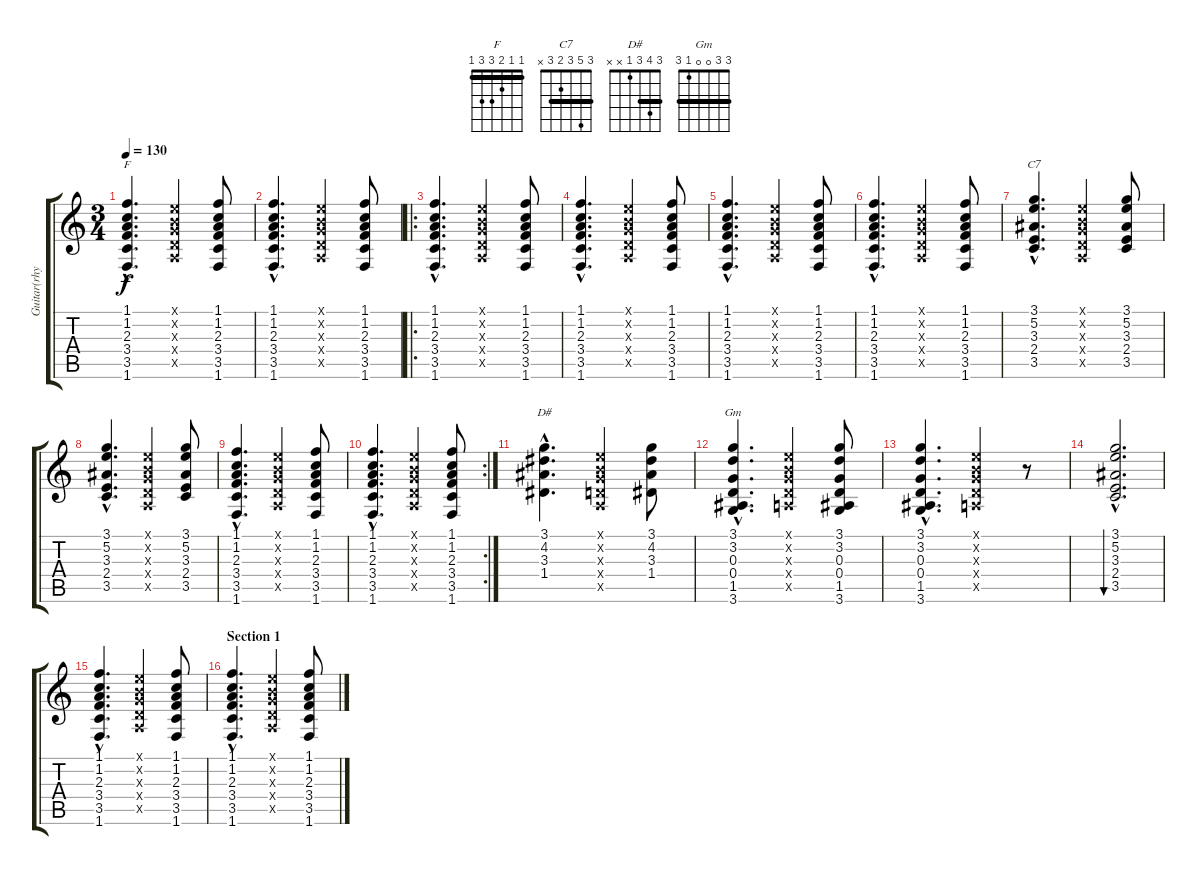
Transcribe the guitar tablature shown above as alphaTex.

\track ("Guitar(rhythm)" "Guitar(rhy") {instrument acousticguitarsteel}
\staff {score tabs}
\tuning (E4 B3 G3 D3 A2 E2) {hide}
\chord ("F" 1 1 2 3 3 1) {barre 1}
\chord ("C7" 3 5 3 2 3 x) {barre 3}
\chord ("D#" 3 4 3 1 x x) {barre 3}
\chord ("Gm" 3 3 0 0 1 3) {barre 3}
\ts (3 4)
\tempo 130
\clef g2
\ks c
(1.1{hac} 1.2{hac} 2.3{hac} 3.4{hac} 3.5{hac} 1.6{hac}).4{d ch "F" dy f} (0.1{x} 0.2{x} 0.3{x} 0.4{x} 0.5{x}).4 (1.1 1.2 2.3 3.4 3.5 1.6).8 |
(1.1{hac} 1.2{hac} 2.3{hac} 3.4{hac} 3.5{hac} 1.6{hac}).4{d} (0.1{x} 0.2{x} 0.3{x} 0.4{x} 0.5{x}).4 (1.1 1.2 2.3 3.4 3.5 1.6).8 |
\ro
(1.1{hac} 1.2{hac} 2.3{hac} 3.4{hac} 3.5{hac} 1.6{hac}).4{d} (0.1{x} 0.2{x} 0.3{x} 0.4{x} 0.5{x}).4 (1.1 1.2 2.3 3.4 3.5 1.6).8 |
(1.1{hac} 1.2{hac} 2.3{hac} 3.4{hac} 3.5{hac} 1.6{hac}).4{d} (0.1{x} 0.2{x} 0.3{x} 0.4{x} 0.5{x}).4 (1.1 1.2 2.3 3.4 3.5 1.6).8 |
(1.1{hac} 1.2{hac} 2.3{hac} 3.4{hac} 3.5{hac} 1.6{hac}).4{d} (0.1{x} 0.2{x} 0.3{x} 0.4{x} 0.5{x}).4 (1.1 1.2 2.3 3.4 3.5 1.6).8 |
(1.1{hac} 1.2{hac} 2.3{hac} 3.4{hac} 3.5{hac} 1.6{hac}).4{d} (0.1{x} 0.2{x} 0.3{x} 0.4{x} 0.5{x}).4 (1.1 1.2 2.3 3.4 3.5 1.6).8 |
(3.1{hac} 5.2{hac} 3.3{hac} 2.4{hac} 3.5{hac}).4{d ch "C7"} (0.1{x} 0.2{x} 0.3{x} 0.4{x} 0.5{x}).4 (3.1 5.2 3.3 2.4 3.5).8 |
(3.1{hac} 5.2{hac} 3.3{hac} 2.4{hac} 3.5{hac}).4{d} (0.1{x} 0.2{x} 0.3{x} 0.4{x} 0.5{x}).4 (3.1 5.2 3.3 2.4 3.5).8 |
(1.1{hac} 1.2{hac} 2.3{hac} 3.4{hac} 3.5{hac} 1.6{hac}).4{d} (0.1{x} 0.2{x} 0.3{x} 0.4{x} 0.5{x}).4 (1.1 1.2 2.3 3.4 3.5 1.6).8 |
\rc 2
(1.1{hac} 1.2{hac} 2.3{hac} 3.4{hac} 3.5{hac} 1.6{hac}).4{d} (0.1{x} 0.2{x} 0.3{x} 0.4{x} 0.5{x}).4 (1.1 1.2 2.3 3.4 3.5 1.6).8 |
(3.1{hac} 4.2{hac} 3.3{hac} 1.4{hac}).4{d ch "D#"} (0.1{x} 0.2{x} 0.3{x} 0.4{x} 0.5{x}).4 (3.1 4.2 3.3 1.4).8 |
(3.1{hac} 3.2{hac} 0.3{hac} 0.4{hac} 1.5{hac} 3.6{hac}).4{d ch "Gm"} (0.1{x} 0.2{x} 0.3{x} 0.4{x} 0.5{x}).4 (3.1 3.2 0.3 0.4 1.5 3.6).8 |
(3.1{hac} 3.2{hac} 0.3{hac} 0.4{hac} 1.5{hac} 3.6{hac}).4{d} (0.1{x} 0.2{x} 0.3{x} 0.4{x} 0.5{x}).4 r.8 |
(3.1{hac} 5.2{hac} 3.3{hac} 2.4{hac} 3.5{hac}).2{d bu 480} |
(1.1{hac} 1.2{hac} 2.3{hac} 3.4{hac} 3.5{hac} 1.6{hac}).4{d} (0.1{x} 0.2{x} 0.3{x} 0.4{x} 0.5{x}).4 (1.1 1.2 2.3 3.4 3.5 1.6).8 |
\section ("" "Section 1")
(1.1{hac} 1.2{hac} 2.3{hac} 3.4{hac} 3.5{hac} 1.6{hac}).4{d} (0.1{x} 0.2{x} 0.3{x} 0.4{x} 0.5{x}).4 (1.1 1.2 2.3 3.4 3.5 1.6).8
